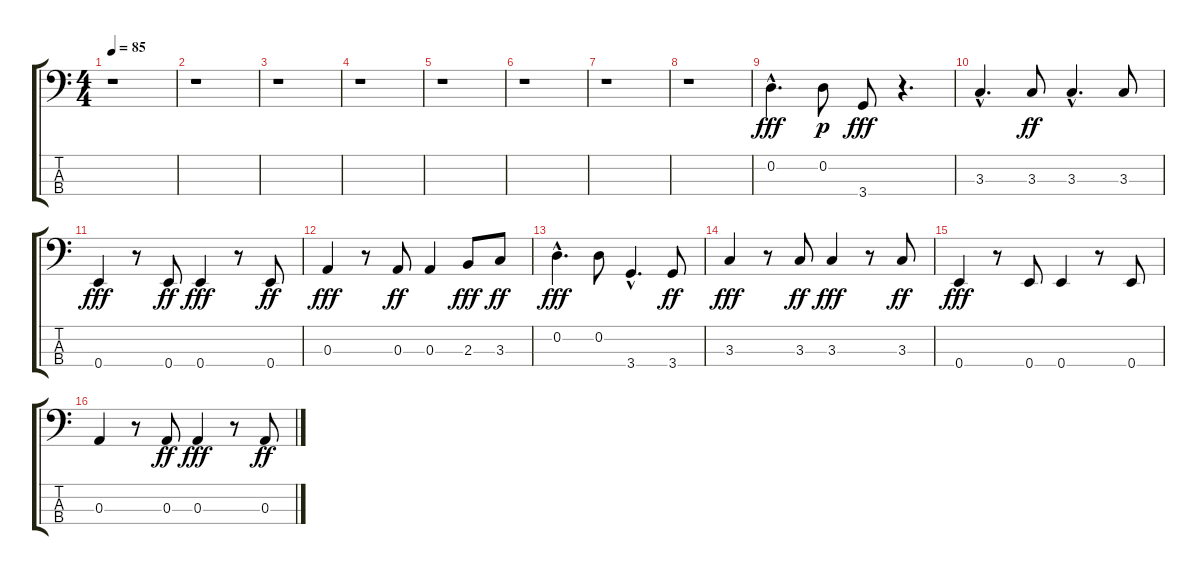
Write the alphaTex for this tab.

\track "" {instrument fretlessbass}
\staff {score tabs}
\tuning (G2 D2 A1 E1) {hide}
\ts (4 4)
\tempo 85
\clef f4
\ks c
r.1{dy fff} |
r.1 |
r.1 |
r.1 |
r.1 |
r.1 |
r.1 |
r.1 |
0.2{hac}.4{d} 0.2.8{dy p} 3.4.8{dy fff} r.4{d} |
3.3{hac}.4{d} 3.3.8{dy ff} 3.3{hac}.4{d} 3.3.8 |
0.4.4{dy fff} r.8 0.4.8{dy ff} 0.4.4{dy fff} r.8 0.4.8{dy ff} |
0.3.4{dy fff} r.8 0.3.8{dy ff} 0.3.4 2.3.8{dy fff} 3.3.8{dy ff} |
0.2{hac}.4{d dy fff} 0.2.8 3.4{hac}.4{d} 3.4.8{dy ff} |
3.3.4{dy fff} r.8 3.3.8{dy ff} 3.3.4{dy fff} r.8 3.3.8{dy ff} |
0.4.4{dy fff} r.8 0.4.8 0.4.4 r.8 0.4.8 |
0.3.4 r.8 0.3.8{dy ff} 0.3.4{dy fff} r.8 0.3.8{dy ff}
